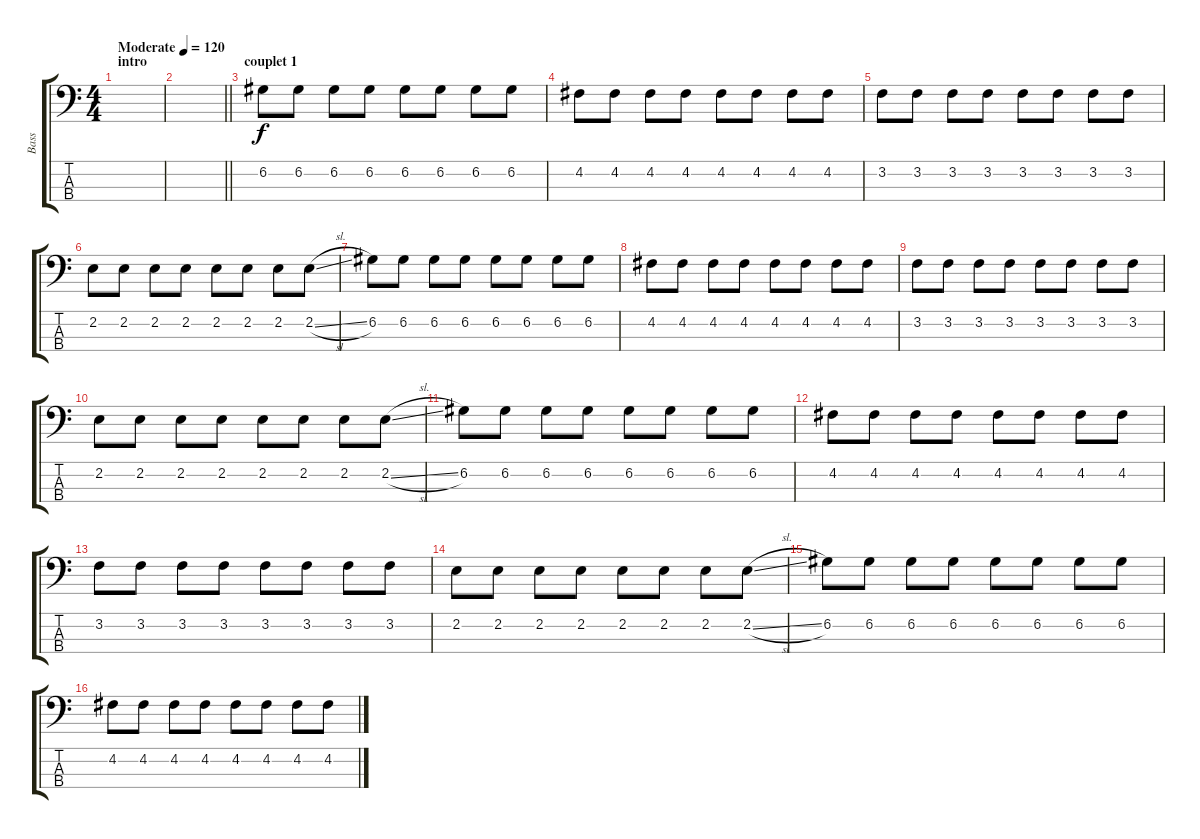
\track ("Bass" "Bass") {instrument electricbasspick}
\staff {score tabs}
\tuning (G2 D2 A1 E1) {hide}
\ts (4 4)
\section ("" "intro")
\tempo (120 "Moderate")
\clef f4
\ks c
|
\barLineRight lightlight
|
\section ("" "couplet 1")
6.2.8 6.2.8 6.2.8 6.2.8 6.2.8 6.2.8 6.2.8 6.2.8 |
4.2.8 4.2.8 4.2.8 4.2.8 4.2.8 4.2.8 4.2.8 4.2.8 |
3.2.8 3.2.8 3.2.8 3.2.8 3.2.8 3.2.8 3.2.8 3.2.8 |
2.2.8 2.2.8 2.2.8 2.2.8 2.2.8 2.2.8 2.2.8 2.2{sl}.8 |
6.2.8 6.2.8 6.2.8 6.2.8 6.2.8 6.2.8 6.2.8 6.2.8 |
4.2.8 4.2.8 4.2.8 4.2.8 4.2.8 4.2.8 4.2.8 4.2.8 |
3.2.8 3.2.8 3.2.8 3.2.8 3.2.8 3.2.8 3.2.8 3.2.8 |
2.2.8 2.2.8 2.2.8 2.2.8 2.2.8 2.2.8 2.2.8 2.2{sl}.8 |
6.2.8 6.2.8 6.2.8 6.2.8 6.2.8 6.2.8 6.2.8 6.2.8 |
4.2.8 4.2.8 4.2.8 4.2.8 4.2.8 4.2.8 4.2.8 4.2.8 |
3.2.8 3.2.8 3.2.8 3.2.8 3.2.8 3.2.8 3.2.8 3.2.8 |
2.2.8 2.2.8 2.2.8 2.2.8 2.2.8 2.2.8 2.2.8 2.2{sl}.8 |
6.2.8 6.2.8 6.2.8 6.2.8 6.2.8 6.2.8 6.2.8 6.2.8 |
4.2.8 4.2.8 4.2.8 4.2.8 4.2.8 4.2.8 4.2.8 4.2.8
